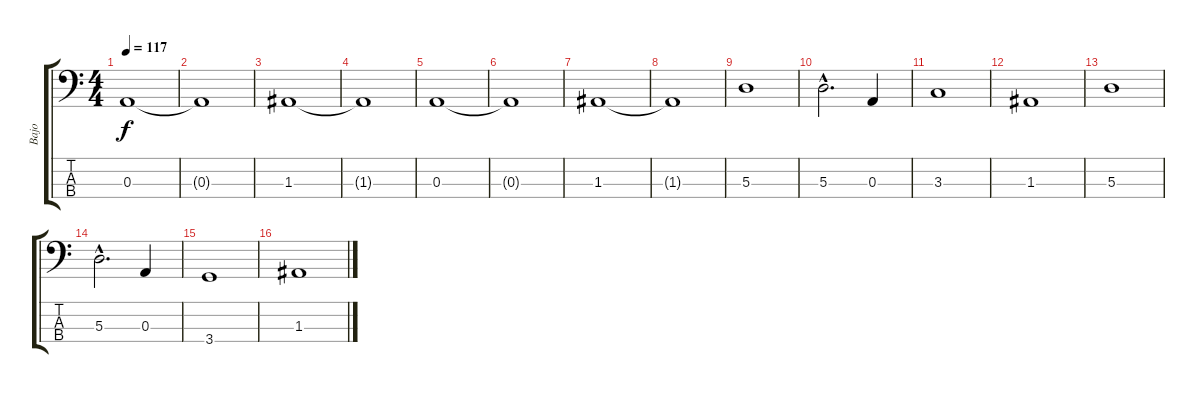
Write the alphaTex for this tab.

\track ("Bajo" "Bajo") {instrument electricbasspick}
\staff {score tabs}
\tuning (G2 D2 A1 E1) {hide}
\ts (4 4)
\tempo 117
\clef f4
\ks c
0.3.1{dy f} |
0.3{t}.1 |
1.3.1 |
1.3{t}.1 |
0.3.1 |
0.3{t}.1 |
1.3.1 |
1.3{t}.1 |
5.3.1 |
5.3{hac}.2{d} 0.3.4 |
3.3.1 |
1.3.1 |
5.3.1 |
5.3{hac}.2{d} 0.3.4 |
3.4.1 |
1.3.1
